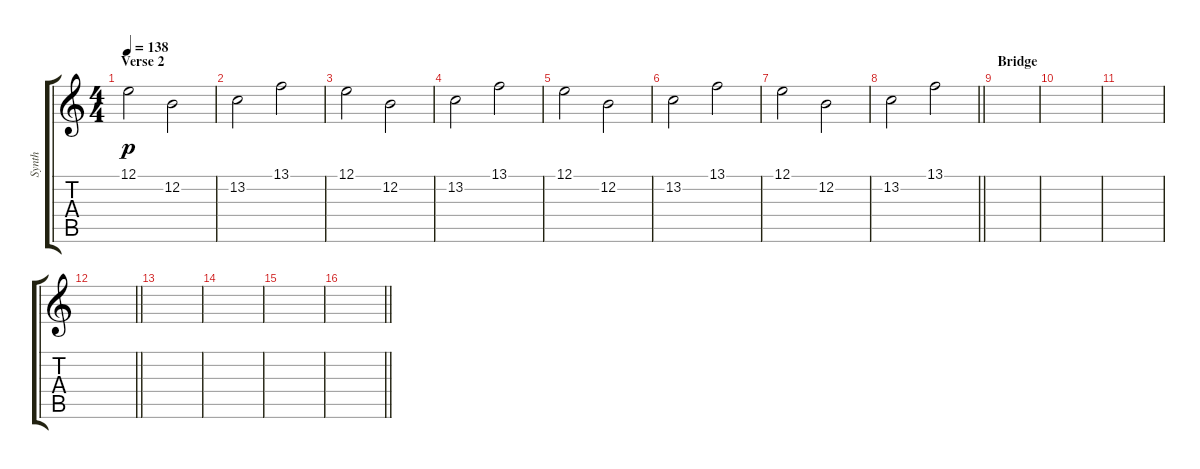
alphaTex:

\track ("Synth" "Synth") {instrument lead4chiff}
\staff {score tabs}
\tuning (E4 B3 G3 D3 A2 E2) {hide}
\ts (4 4)
\section ("" "Verse 2")
\tempo 138
\clef g2
\ks c
12.1.2{dy p instrument choiraahs} 12.2.2 |
13.2.2 13.1.2 |
12.1.2 12.2.2 |
13.2.2 13.1.2 |
12.1.2 12.2.2 |
13.2.2 13.1.2 |
12.1.2 12.2.2 |
\barLineRight lightlight
13.2.2 13.1.2 |
\section ("" "Bridge")
|
|
|
\barLineRight lightlight
|
|
|
|
\barLineRight lightlight
